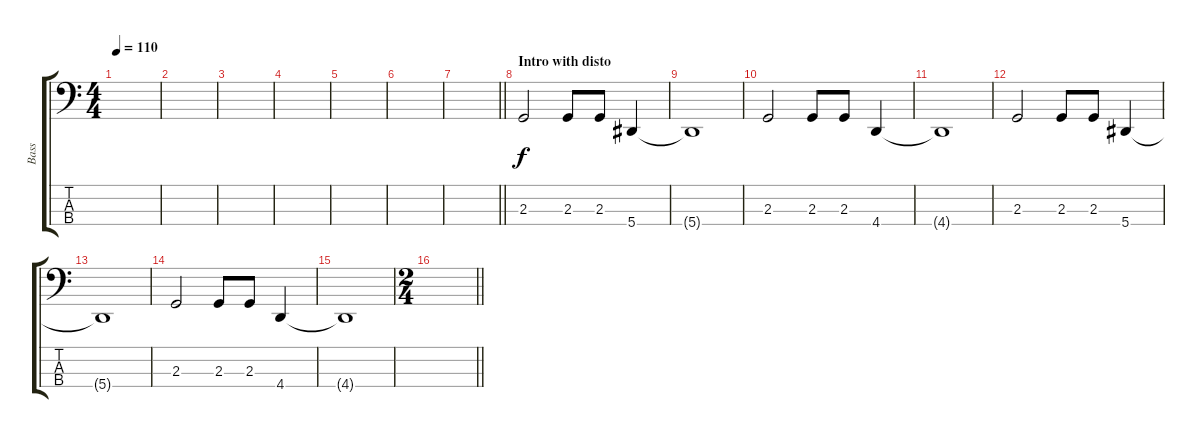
\track ("Bass" "Bass") {instrument electricbasspick}
\staff {score tabs}
\tuning (Eb2 Bb1 F1 Bb0) {hide}
\ts (4 4)
\tempo 110
\clef f4
\ks c
|
|
|
|
|
|
\barLineRight lightlight
|
\section ("" "Intro with disto")
2.3.2 2.3.8 2.3.8 5.4.4 |
5.4{t}.1 |
2.3.2 2.3.8 2.3.8 4.4.4 |
4.4{t}.1 |
2.3.2 2.3.8 2.3.8 5.4.4 |
5.4{t}.1 |
2.3.2 2.3.8 2.3.8 4.4.4 |
4.4{t}.1 |
\ts (2 4)
\barLineRight lightlight
